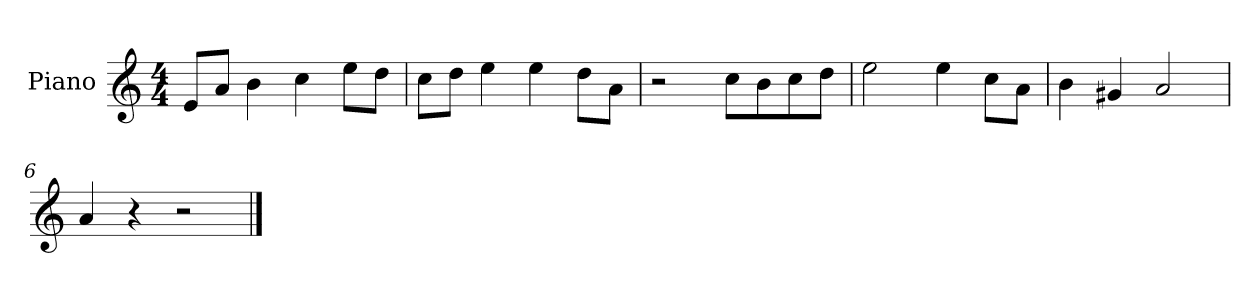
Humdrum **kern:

**kern
*part1
*staff1
*I"Piano
*I'P-no
*clefG2
*k[]
*M4/4
*MM90
=1
8e/L
8a/J
4b\
4cc\
8ee\L
8dd\J
=2
8cc\L
8dd\J
4ee\
4ee\
8dd\L
8a\J
=3
2r
8cc\L
8b\
8cc\
8dd\J
=4
2ee\
4ee\
8cc\L
8a\J
=5
4b\
4g#X/
2a/
=6
4a/
4r
2r
==
*-
